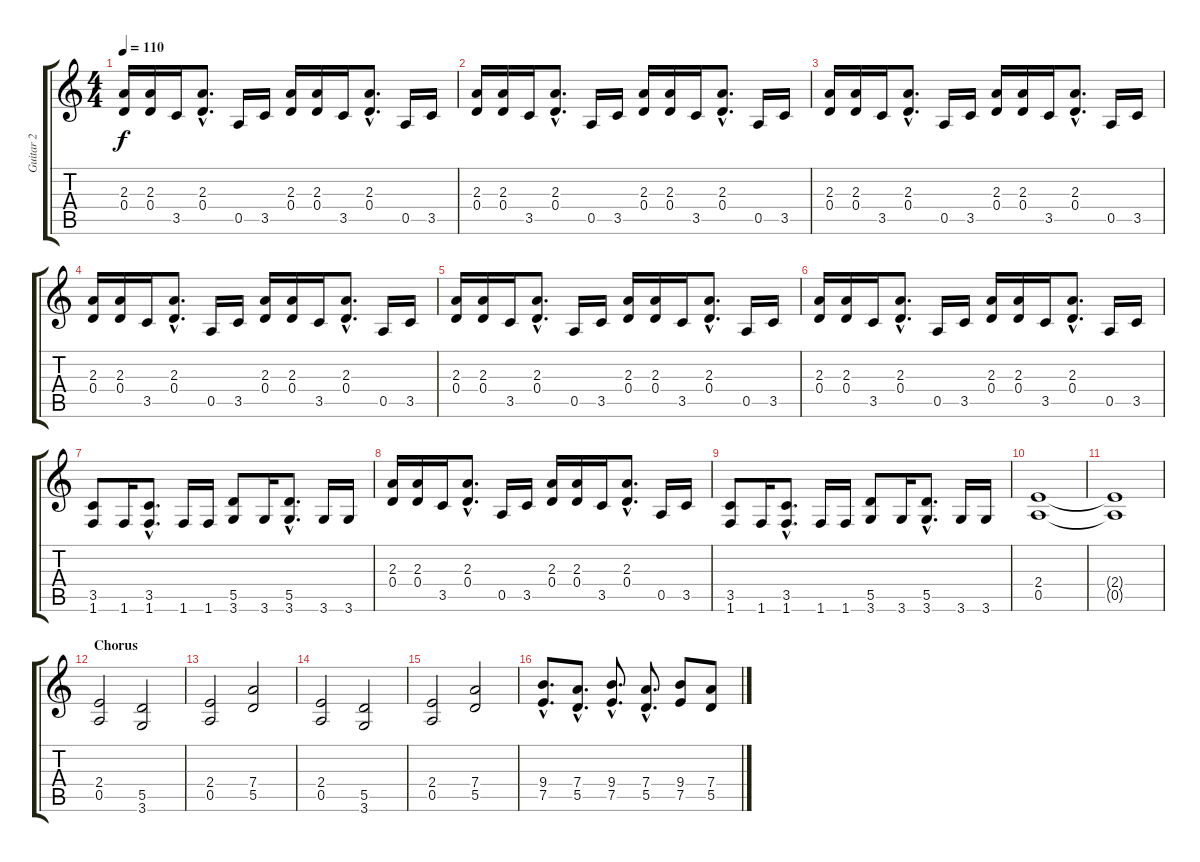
\track ("Guitar 2" "Guitar 2") {instrument overdrivenguitar}
\staff {score tabs}
\tuning (E4 B3 G3 D3 A2 E2) {hide}
\ts (4 4)
\tempo 110
\clef g2
\ks c
(2.3 0.4).16{dy f} (2.3 0.4).16 3.5.16 (2.3{hac} 0.4{hac}).8{d} 0.5.16 3.5.16 (2.3 0.4).16 (2.3 0.4).16 3.5.16 (2.3{hac} 0.4{hac}).8{d} 0.5.16 3.5.16 |
(2.3 0.4).16 (2.3 0.4).16 3.5.16 (2.3{hac} 0.4{hac}).8{d} 0.5.16 3.5.16 (2.3 0.4).16 (2.3 0.4).16 3.5.16 (2.3{hac} 0.4{hac}).8{d} 0.5.16 3.5.16 |
(2.3 0.4).16 (2.3 0.4).16 3.5.16 (2.3{hac} 0.4{hac}).8{d} 0.5.16 3.5.16 (2.3 0.4).16 (2.3 0.4).16 3.5.16 (2.3{hac} 0.4{hac}).8{d} 0.5.16 3.5.16 |
(2.3 0.4).16 (2.3 0.4).16 3.5.16 (2.3{hac} 0.4{hac}).8{d} 0.5.16 3.5.16 (2.3 0.4).16 (2.3 0.4).16 3.5.16 (2.3{hac} 0.4{hac}).8{d} 0.5.16 3.5.16 |
(2.3 0.4).16 (2.3 0.4).16 3.5.16 (2.3{hac} 0.4{hac}).8{d} 0.5.16 3.5.16 (2.3 0.4).16 (2.3 0.4).16 3.5.16 (2.3{hac} 0.4{hac}).8{d} 0.5.16 3.5.16 |
(2.3 0.4).16 (2.3 0.4).16 3.5.16 (2.3{hac} 0.4{hac}).8{d} 0.5.16 3.5.16 (2.3 0.4).16 (2.3 0.4).16 3.5.16 (2.3{hac} 0.4{hac}).8{d} 0.5.16 3.5.16 |
(3.5 1.6).8 1.6.16 (3.5{hac} 1.6{hac}).8{d} 1.6.16 1.6.16 (5.5 3.6).8 3.6.16 (5.5{hac} 3.6{hac}).8{d} 3.6.16 3.6.16 |
(2.3 0.4).16 (2.3 0.4).16 3.5.16 (2.3{hac} 0.4{hac}).8{d} 0.5.16 3.5.16 (2.3 0.4).16 (2.3 0.4).16 3.5.16 (2.3{hac} 0.4{hac}).8{d} 0.5.16 3.5.16 |
(3.5 1.6).8 1.6.16 (3.5{hac} 1.6{hac}).8{d} 1.6.16 1.6.16 (5.5 3.6).8 3.6.16 (5.5{hac} 3.6{hac}).8{d} 3.6.16 3.6.16 |
(2.4 0.5).1 |
(2.4{t} 0.5{t}).1 |
\section ("" "Chorus")
(2.4 0.5).2 (5.5 3.6).2 |
(2.4 0.5).2 (7.4 5.5).2 |
(2.4 0.5).2 (5.5 3.6).2 |
(2.4 0.5).2 (7.4 5.5).2 |
(9.4{hac} 7.5{hac}).8{d} (7.4{hac} 5.5{hac}).8{d} (9.4{hac} 7.5{hac}).8{d} (7.4{hac} 5.5{hac}).8{d} (9.4 7.5).8 (7.4 5.5).8
